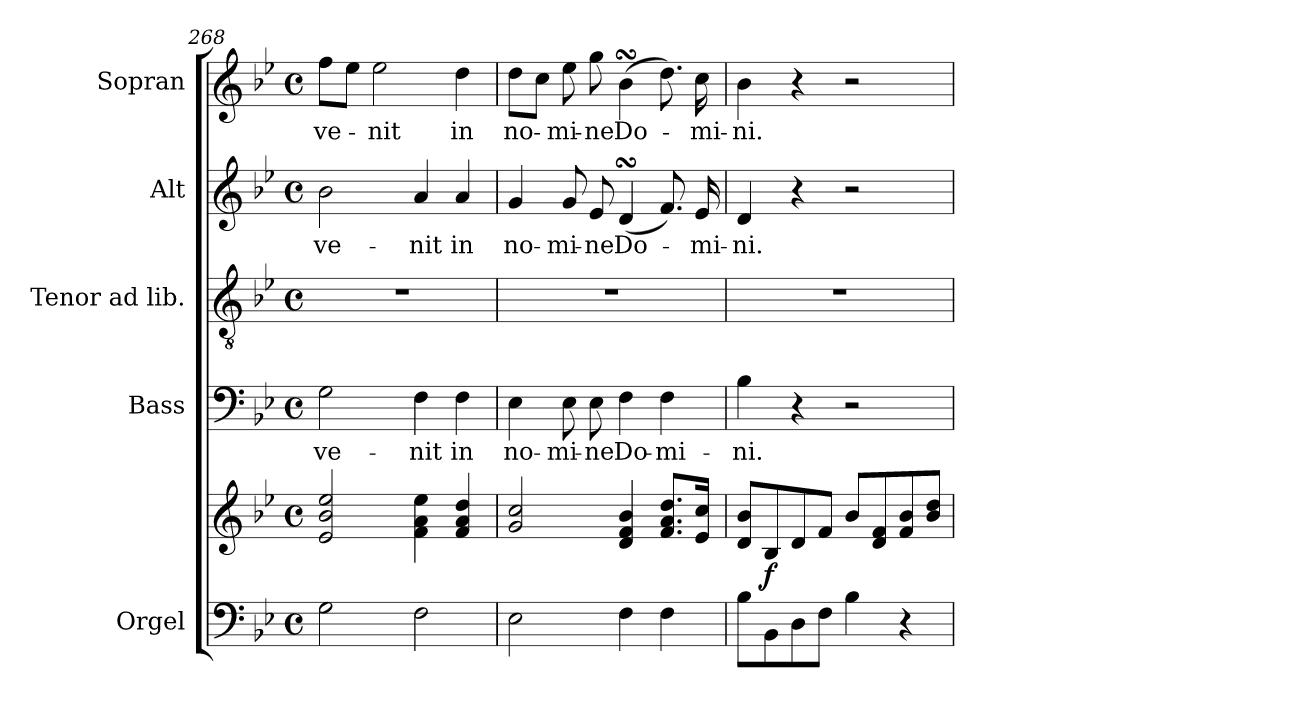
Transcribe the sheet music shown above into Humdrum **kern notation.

**kern	**kern	**dynam	**kern	**text	**kern	**kern	**text	**kern	**text
*part5	*part5	*part5	*part4	*part4	*part3	*part2	*part2	*part1	*part1
*staff6	*staff5	*staff5/6	*staff4	*staff4	*staff3	*staff2	*staff2	*staff1	*staff1
*I"Orgel	*	*	*I"Bass	*	*I"Tenor ad lib.	*I"Alt	*	*I"Sopran	*
*	*	*	*I'B.	*	*I'T.	*I'A.	*	*I'S.	*
*clefF4	*clefG2	*	*clefF4	*	*clefGv2	*clefG2	*	*clefG2	*
*k[b-e-]	*k[b-e-]	*	*k[b-e-]	*	*k[b-e-]	*k[b-e-]	*	*k[b-e-]	*
*B-:	*B-:	*	*B-:	*	*B-:	*B-:	*	*B-:	*
*M4/4	*M4/4	*	*M4/4	*	*M4/4	*M4/4	*	*M4/4	*
*met(c)	*met(c)	*	*met(c)	*	*met(c)	*met(c)	*	*met(c)	*
=268	=268	=268	=268	=268	=268	=268	=268	=268	=268
!	!	!	!	!LO:LY:b	!	!	!LO:LY:b	!	!LO:LY:b
2G\	2e-/ 2b-/ 2ee-/	.	2G\	ve-	1r	2b-\	ve-	8ff\L	ve-
.	.	.	.	.	.	.	.	8ee-\J	.
!	!	!	!	!	!	!	!	!	!LO:LY:b
.	.	.	.	.	.	.	.	2ee-\	-nit
!	!	!	!	!LO:LY:b	!	!	!LO:LY:b	!	!
2F\	4f\ 4a\ 4ee-\	.	4F\	-nit	.	4a/	-nit	.	.
!	!	!	!	!LO:LY:b	!	!	!LO:LY:b	!	!LO:LY:b
.	4f/ 4a/ 4dd/	.	4F\	in	.	4a/	in	4dd\	in
=269	=269	=269	=269	=269	=269	=269	=269	=269	=269
!	!	!	!	!LO:LY:b	!	!	!LO:LY:b	!	!LO:LY:b
2E-\	2g/ 2cc/	.	4E-\	no-	1r	4g/	no-	8dd\L	no-
.	.	.	.	.	.	.	.	8cc\J	.
!	!	!	!	!LO:LY:b	!	!	!LO:LY:b	!	!LO:LY:b
.	.	.	8E-\	-mi-	.	8g/	-mi-	8ee-\	-mi-
!	!	!	!	!LO:LY:b	!	!	!LO:LY:b	!	!LO:LY:b
.	.	.	8E-\	-ne	.	8e-/	-ne	8gg\	-ne
!	!	!	!	!LO:LY:b	!	!	!LO:LY:b	!	!LO:LY:b
4F\	4d/ 4f/ 4b-/	.	4F\	Do-	.	(<4dsSsS/	Do-	(>4b-sSSs\	Do-
!	!	!	!	!LO:LY:b	!	!	!	!	!
4F\	8.f/ 8.a/ 8.dd/L	.	4F\	-mi-	.	8.f/)	.	8.dd\)	.
!	!	!	!	!	!	!	!LO:LY:b	!	!LO:LY:b
.	16e-/ 16cc/Jk	.	.	.	.	16e-/	-mi-	16cc\	-mi-
!!LO:PB:g=z
=270	=270	=270	=270	=270	=270	=270	=270	=270	=270
!	!	!	!	!LO:LY:b	!	!	!LO:LY:b	!	!LO:LY:b
8B-\L	8d/ 8b-/L	.	4B-\	-ni.	1r	4d/	-ni.	4b-\	-ni.
!	!	!LO:DY:b	!	!	!	!	!	!	!
8BB-\	8B-/	f	.	.	.	.	.	.	.
8D\	8d/	.	4r	.	.	4r	.	4r	.
8F\J	8f/J	.	.	.	.	.	.	.	.
4B-\	8b-/L	.	2r	.	.	2r	.	2r	.
.	8d/ 8f/	.	.	.	.	.	.	.	.
4r	8f/ 8b-/	.	.	.	.	.	.	.	.
.	8b-/ 8dd/J	.	.	.	.	.	.	.	.
=	=	=	=	=	=	=	=	=	=
*-	*-	*-	*-	*-	*-	*-	*-	*-	*-
